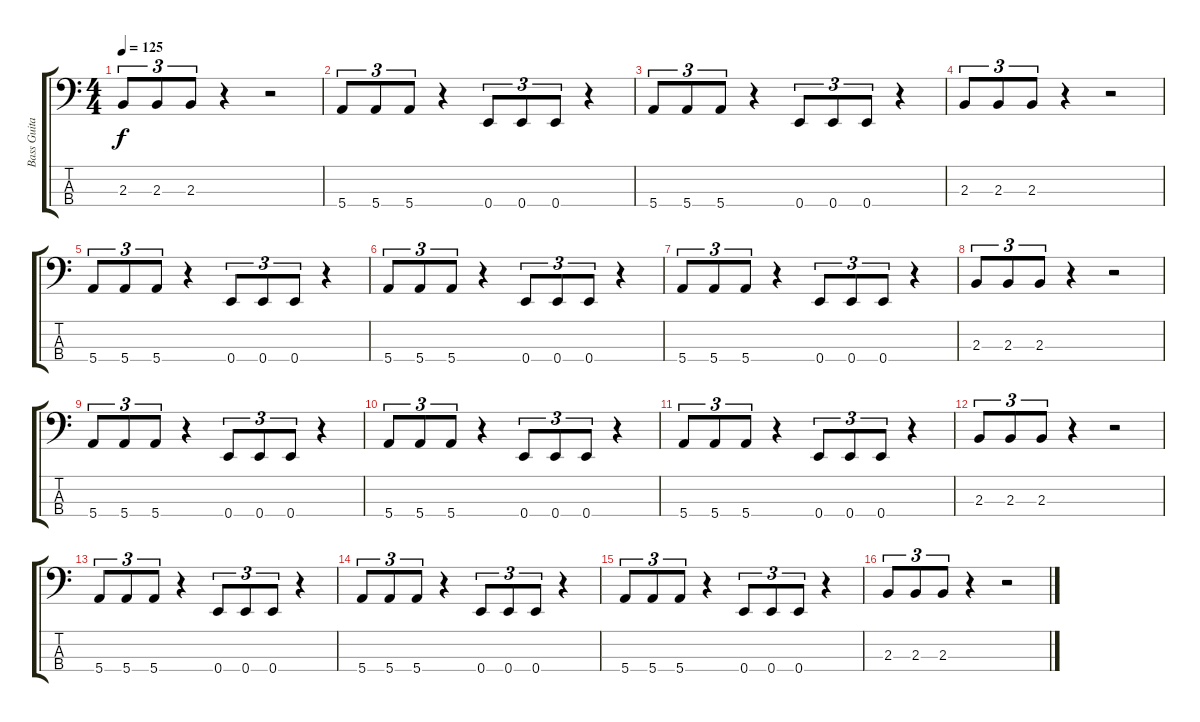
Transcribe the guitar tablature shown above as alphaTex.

\track ("Bass Guitar" "Bass Guita") {instrument electricbasspick}
\staff {score tabs}
\tuning (G2 D2 A1 E1) {hide}
\ts (4 4)
\tempo 125
\clef f4
\ks c
2.3.8{tu (3 2) dy f} 2.3.8{tu (3 2)} 2.3.8{tu (3 2)} r.4 r.2 |
5.4.8{tu (3 2)} 5.4.8{tu (3 2)} 5.4.8{tu (3 2)} r.4 0.4.8{tu (3 2)} 0.4.8{tu (3 2)} 0.4.8{tu (3 2)} r.4 |
5.4.8{tu (3 2)} 5.4.8{tu (3 2)} 5.4.8{tu (3 2)} r.4 0.4.8{tu (3 2)} 0.4.8{tu (3 2)} 0.4.8{tu (3 2)} r.4 |
2.3.8{tu (3 2)} 2.3.8{tu (3 2)} 2.3.8{tu (3 2)} r.4 r.2 |
5.4.8{tu (3 2)} 5.4.8{tu (3 2)} 5.4.8{tu (3 2)} r.4 0.4.8{tu (3 2)} 0.4.8{tu (3 2)} 0.4.8{tu (3 2)} r.4 |
5.4.8{tu (3 2)} 5.4.8{tu (3 2)} 5.4.8{tu (3 2)} r.4 0.4.8{tu (3 2)} 0.4.8{tu (3 2)} 0.4.8{tu (3 2)} r.4 |
5.4.8{tu (3 2)} 5.4.8{tu (3 2)} 5.4.8{tu (3 2)} r.4 0.4.8{tu (3 2)} 0.4.8{tu (3 2)} 0.4.8{tu (3 2)} r.4 |
2.3.8{tu (3 2)} 2.3.8{tu (3 2)} 2.3.8{tu (3 2)} r.4 r.2 |
5.4.8{tu (3 2)} 5.4.8{tu (3 2)} 5.4.8{tu (3 2)} r.4 0.4.8{tu (3 2)} 0.4.8{tu (3 2)} 0.4.8{tu (3 2)} r.4 |
5.4.8{tu (3 2)} 5.4.8{tu (3 2)} 5.4.8{tu (3 2)} r.4 0.4.8{tu (3 2)} 0.4.8{tu (3 2)} 0.4.8{tu (3 2)} r.4 |
5.4.8{tu (3 2)} 5.4.8{tu (3 2)} 5.4.8{tu (3 2)} r.4 0.4.8{tu (3 2)} 0.4.8{tu (3 2)} 0.4.8{tu (3 2)} r.4 |
2.3.8{tu (3 2)} 2.3.8{tu (3 2)} 2.3.8{tu (3 2)} r.4 r.2 |
5.4.8{tu (3 2)} 5.4.8{tu (3 2)} 5.4.8{tu (3 2)} r.4 0.4.8{tu (3 2)} 0.4.8{tu (3 2)} 0.4.8{tu (3 2)} r.4 |
5.4.8{tu (3 2)} 5.4.8{tu (3 2)} 5.4.8{tu (3 2)} r.4 0.4.8{tu (3 2)} 0.4.8{tu (3 2)} 0.4.8{tu (3 2)} r.4 |
5.4.8{tu (3 2)} 5.4.8{tu (3 2)} 5.4.8{tu (3 2)} r.4 0.4.8{tu (3 2)} 0.4.8{tu (3 2)} 0.4.8{tu (3 2)} r.4 |
2.3.8{tu (3 2)} 2.3.8{tu (3 2)} 2.3.8{tu (3 2)} r.4 r.2
